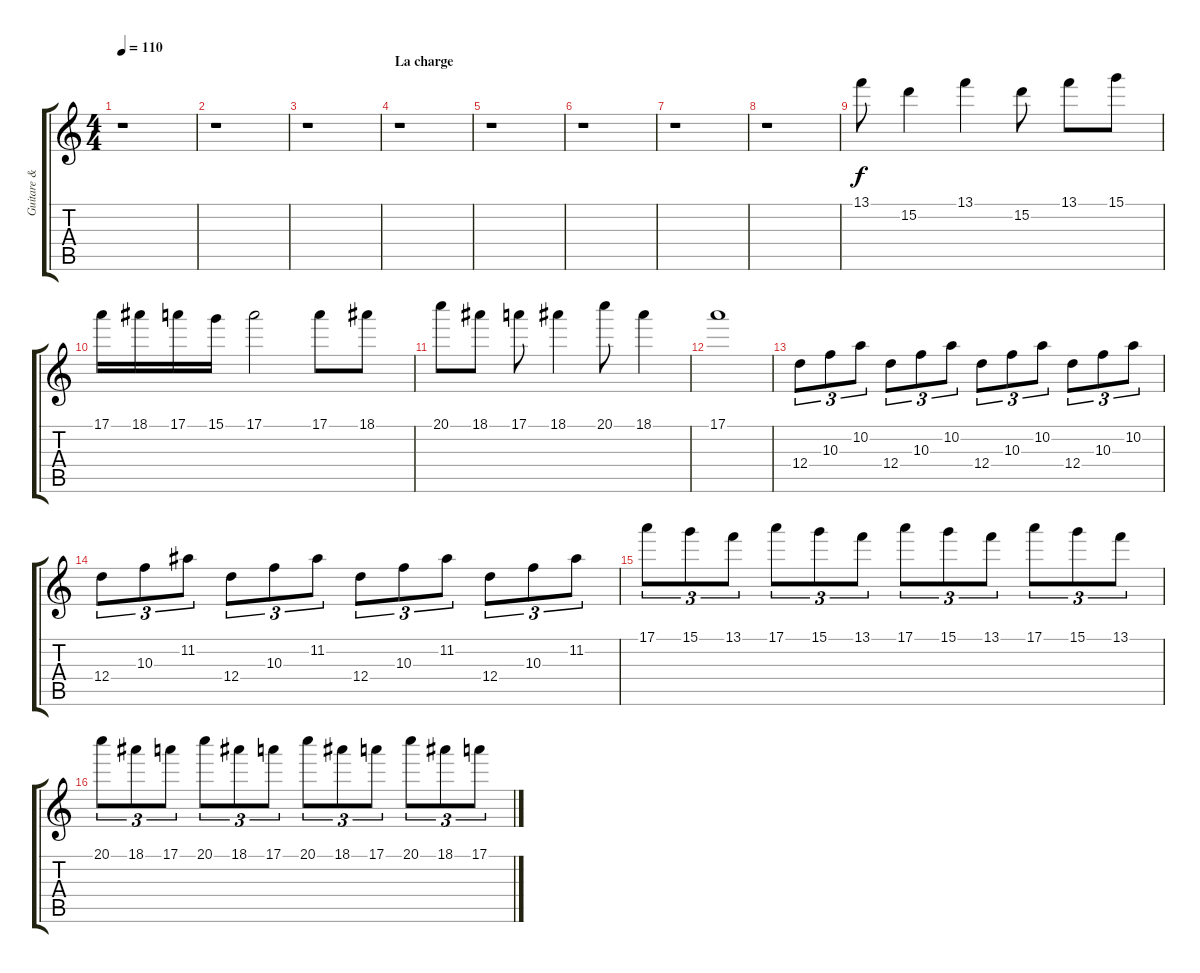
\track ("Guitare & Cordes" "Guitare & ") {instrument distortionguitar}
\staff {score tabs}
\tuning (E4 B3 G3 D3 A2 E2) {hide}
\ts (4 4)
\tempo 110
\clef g2
\ks c
r.1{dy f} |
r.1 |
r.1 |
\section ("" "La charge")
r.1{instrument stringensemble2} |
r.1 |
r.1 |
r.1 |
r.1 |
13.1.8{instrument stringensemble1} 15.2.4 13.1.4 15.2.8 13.1.8 15.1.8 |
17.1.16 18.1.16 17.1.16 15.1.16 17.1.2 17.1.8 18.1.8 |
20.1.8 18.1.8 17.1.8 18.1.4 20.1.8 18.1.4 |
17.1.1 |
12.4.8{tu (3 2)} 10.3.8{tu (3 2)} 10.2.8{tu (3 2)} 12.4.8{tu (3 2)} 10.3.8{tu (3 2)} 10.2.8{tu (3 2)} 12.4.8{tu (3 2)} 10.3.8{tu (3 2)} 10.2.8{tu (3 2)} 12.4.8{tu (3 2)} 10.3.8{tu (3 2)} 10.2.8{tu (3 2)} |
12.4.8{tu (3 2)} 10.3.8{tu (3 2)} 11.2.8{tu (3 2)} 12.4.8{tu (3 2)} 10.3.8{tu (3 2)} 11.2.8{tu (3 2)} 12.4.8{tu (3 2)} 10.3.8{tu (3 2)} 11.2.8{tu (3 2)} 12.4.8{tu (3 2)} 10.3.8{tu (3 2)} 11.2.8{tu (3 2)} |
17.1.8{tu (3 2)} 15.1.8{tu (3 2)} 13.1.8{tu (3 2)} 17.1.8{tu (3 2)} 15.1.8{tu (3 2)} 13.1.8{tu (3 2)} 17.1.8{tu (3 2)} 15.1.8{tu (3 2)} 13.1.8{tu (3 2)} 17.1.8{tu (3 2)} 15.1.8{tu (3 2)} 13.1.8{tu (3 2)} |
20.1.8{tu (3 2)} 18.1.8{tu (3 2)} 17.1.8{tu (3 2)} 20.1.8{tu (3 2)} 18.1.8{tu (3 2)} 17.1.8{tu (3 2)} 20.1.8{tu (3 2)} 18.1.8{tu (3 2)} 17.1.8{tu (3 2)} 20.1.8{tu (3 2)} 18.1.8{tu (3 2)} 17.1.8{tu (3 2)}
